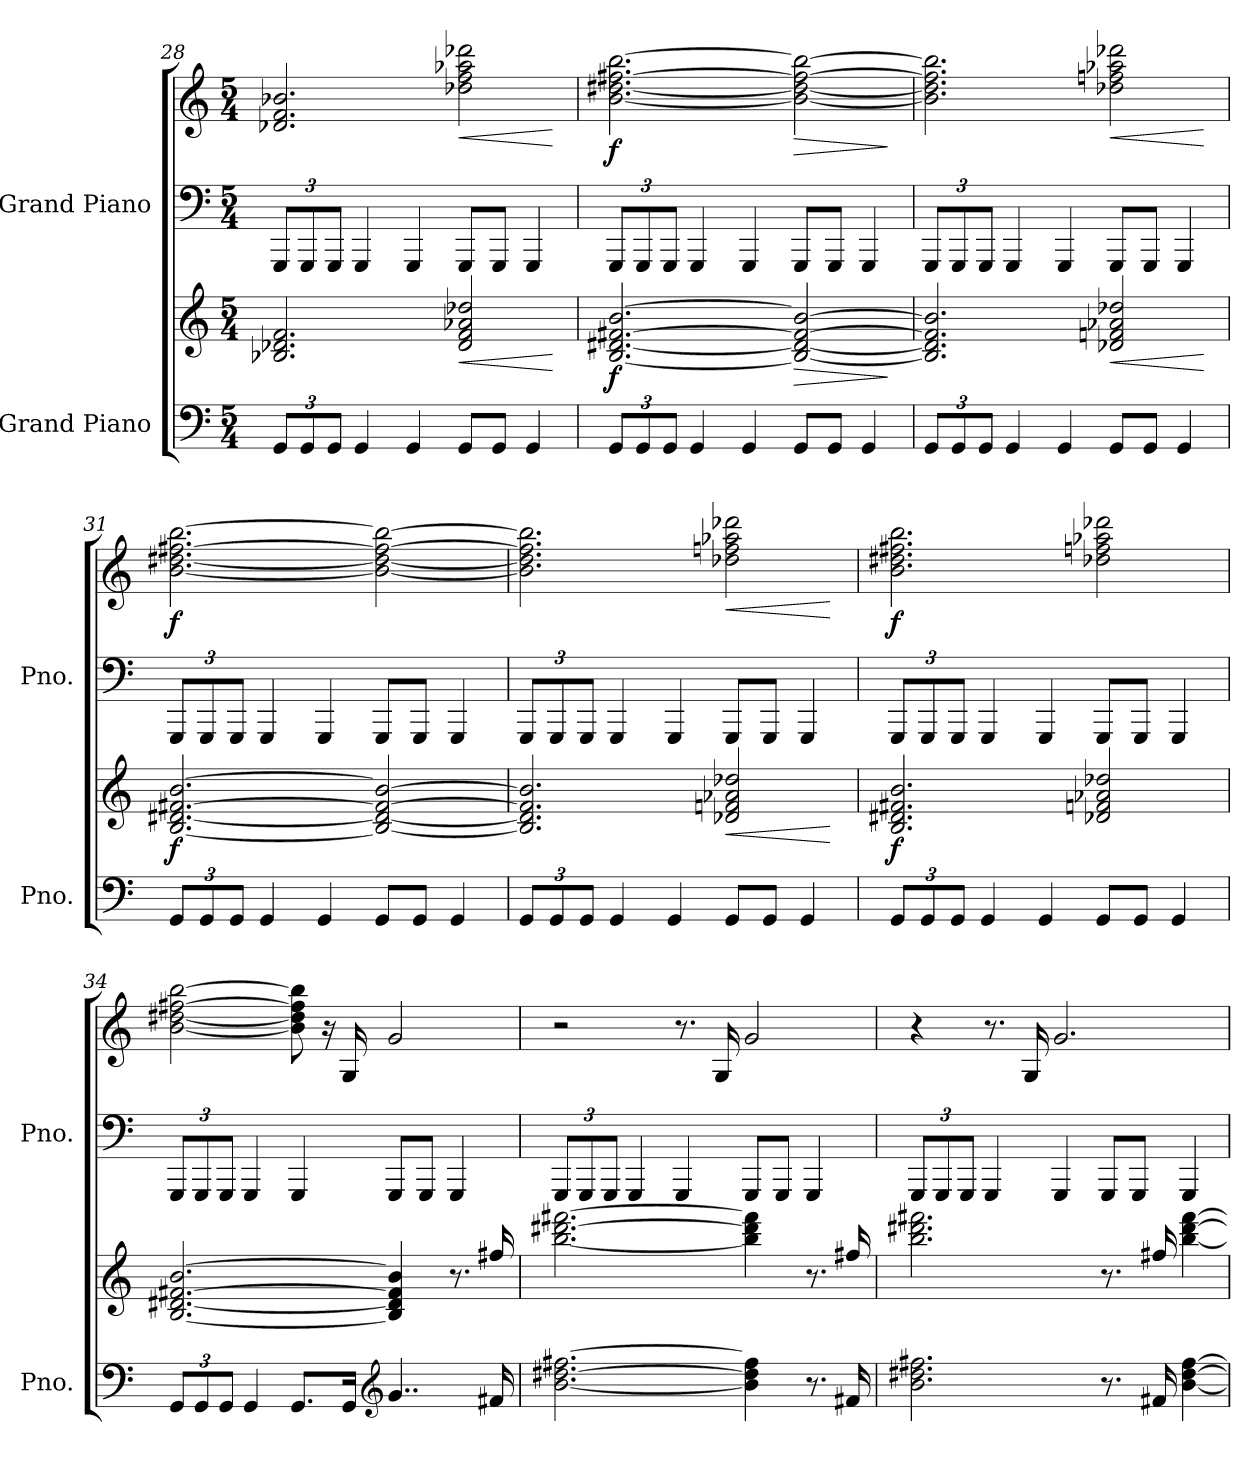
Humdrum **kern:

**kern	**kern	**dynam	**kern	**kern	**dynam
*part2	*part2	*part2	*part1	*part1	*part1
*staff4	*staff3	*staff3/4	*staff2	*staff1	*staff1/2
*I"Grand Piano	*	*	*I"Grand Piano	*	*
*I'Pno.	*	*	*I'Pno.	*	*
*clefF4	*clefG2	*	*clefF4	*clefG2	*
*k[]	*k[]	*	*k[]	*k[]	*
*M5/4	*M5/4	*	*M5/4	*M5/4	*
*Xbrackettup	*	*	*Xbrackettup	*	*
=28	=28	=28	=28	=28	=28
12GG/L	2.B-X/ 2.d-X/ 2.f/	.	12GGG/L	2.d-X/ 2.f/ 2.b-X/	.
12GG/	.	.	12GGG/	.	.
12GG/J	.	.	12GGG/J	.	.
4GG/	.	.	4GGG/	.	.
4GG/	.	.	4GGG/	.	.
!	!	!LO:HP:b	!	!	!LO:HP:b
8GG/L	2d-/ 2f/ 2a-X/ 2dd-X/	<	8GGG/L	2dd-X\ 2ff\ 2aa-X\ 2ddd-X\	<
8GG/J	.	.	8GGG/J	.	.
4GG/	.	.	4GGG/	.	.
.	.	[	.	.	[
!!LO:PB:g=z
=29	=29	=29	=29	=29	=29
!	!	!LO:DY:b	!	!	!LO:DY:b
12GG/L	[2.B/ [2.d#X/ [2.f#X/ [2.b/	f	12GGG/L	[2.b\ [2.dd#X\ [2.ff#X\ [2.bb\	f
12GG/	.	.	12GGG/	.	.
12GG/J	.	.	12GGG/J	.	.
4GG/	.	.	4GGG/	.	.
4GG/	.	.	4GGG/	.	.
!	!	!LO:HP:b	!	!	!LO:HP:b
8GG/L	2B/_ 2d#/_ 2f#/_ 2b/_	>	8GGG/L	2b\_ 2dd#\_ 2ff#\_ 2bb\_	>
8GG/J	.	.	8GGG/J	.	.
4GG/	.	.	4GGG/	.	.
.	.	]	.	.	]
=30	=30	=30	=30	=30	=30
12GG/L	2.B/] 2.d#/] 2.f#/] 2.b/]	.	12GGG/L	2.b\] 2.dd#\] 2.ff#\] 2.bb\]	.
12GG/	.	.	12GGG/	.	.
12GG/J	.	.	12GGG/J	.	.
4GG/	.	.	4GGG/	.	.
4GG/	.	.	4GGG/	.	.
!	!	!LO:HP:b	!	!	!LO:HP:b
8GG/L	2d-X/ 2fn/ 2a-X/ 2dd-X/	<	8GGG/L	2dd-X\ 2ffn\ 2aa-X\ 2ddd-X\	<
8GG/J	.	.	8GGG/J	.	.
4GG/	.	.	4GGG/	.	.
.	.	[	.	.	[
=31	=31	=31	=31	=31	=31
!	!	!LO:DY:b	!	!	!LO:DY:b
12GG/L	[2.B/ [2.d#X/ [2.f#X/ [2.b/	f	12GGG/L	[2.b\ [2.dd#X\ [2.ff#X\ [2.bb\	f
12GG/	.	.	12GGG/	.	.
12GG/J	.	.	12GGG/J	.	.
4GG/	.	.	4GGG/	.	.
4GG/	.	.	4GGG/	.	.
8GG/L	2B/_ 2d#/_ 2f#/_ 2b/_	.	8GGG/L	2b\_ 2dd#\_ 2ff#\_ 2bb\_	.
8GG/J	.	.	8GGG/J	.	.
4GG/	.	.	4GGG/	.	.
=32	=32	=32	=32	=32	=32
12GG/L	2.B/] 2.d#/] 2.f#/] 2.b/]	.	12GGG/L	2.b\] 2.dd#\] 2.ff#\] 2.bb\]	.
12GG/	.	.	12GGG/	.	.
12GG/J	.	.	12GGG/J	.	.
4GG/	.	.	4GGG/	.	.
4GG/	.	.	4GGG/	.	.
!	!	!LO:HP:b	!	!	!LO:HP:b
8GG/L	2d-X/ 2fn/ 2a-X/ 2dd-X/	<	8GGG/L	2dd-X\ 2ffn\ 2aa-X\ 2ddd-X\	<
8GG/J	.	.	8GGG/J	.	.
4GG/	.	.	4GGG/	.	.
.	.	[	.	.	[
=33	=33	=33	=33	=33	=33
!	!	!LO:DY:b	!	!	!LO:DY:b
12GG/L	2.B/ 2.d#X/ 2.f#X/ 2.b/	f	12GGG/L	2.b\ 2.dd#X\ 2.ff#X\ 2.bb\	f
12GG/	.	.	12GGG/	.	.
12GG/J	.	.	12GGG/J	.	.
4GG/	.	.	4GGG/	.	.
4GG/	.	.	4GGG/	.	.
8GG/L	2d-X/ 2fn/ 2a-X/ 2dd-X/	.	8GGG/L	2dd-X\ 2ffn\ 2aa-X\ 2ddd-X\	.
8GG/J	.	.	8GGG/J	.	.
4GG/	.	.	4GGG/	.	.
!!LO:LB:g=z
=34	=34	=34	=34	=34	=34
12GG/L	[2.B/ [2.d#X/ [2.f#X/ [2.b/	.	12GGG/L	[2b\ [2dd#X\ [2ff#X\ [2bb\	.
12GG/	.	.	12GGG/	.	.
12GG/J	.	.	12GGG/J	.	.
4GG/	.	.	4GGG/	.	.
8.GG/L	.	.	4GGG/	8b\] 8dd#\] 8ff#\] 8bb\]	.
.	.	.	.	16r	.
16GG/Jk	.	.	.	16G/	.
*clefG2	*	*	*	*	*
4..g/	4B/] 4d#/] 4f#/] 4b/]	.	8GGG/L	2g/	.
.	.	.	8GGG/J	.	.
.	8.r	.	4GGG/	.	.
16f#X/	16ff#X/	.	.	.	.
=35	=35	=35	=35	=35	=35
[2.b\ [2.dd#X\ [2.ff#X\	[2.bb\ [2.ddd#X\ [2.fff#X\	.	12GGG/L	2r	.
.	.	.	12GGG/	.	.
.	.	.	12GGG/J	.	.
.	.	.	4GGG/	.	.
.	.	.	4GGG/	8.r	.
.	.	.	.	16G/	.
4b\] 4dd#\] 4ff#\]	4bb\] 4ddd#\] 4fff#\]	.	8GGG/L	2g/	.
.	.	.	8GGG/J	.	.
8.r	8.r	.	4GGG/	.	.
16f#X/	16ff#X/	.	.	.	.
=36	=36	=36	=36	=36	=36
2.b\ 2.dd#X\ 2.ff#X\	2.bb\ 2.ddd#X\ 2.fff#X\	.	12GGG/L	4r	.
.	.	.	12GGG/	.	.
.	.	.	12GGG/J	.	.
.	.	.	4GGG/	8.r	.
.	.	.	.	16G/	.
.	.	.	4GGG/	2.g/	.
8.r	8.r	.	8GGG/L	.	.
.	.	.	8GGG/J	.	.
16f#X/	16ff#X/	.	.	.	.
[4b\ [4dd#\ [4ff#\	[4bb\ [4ddd#\ [4fff#\	.	4GGG/	.	.
=	=	=	=	=	=
*-	*-	*-	*-	*-	*-
